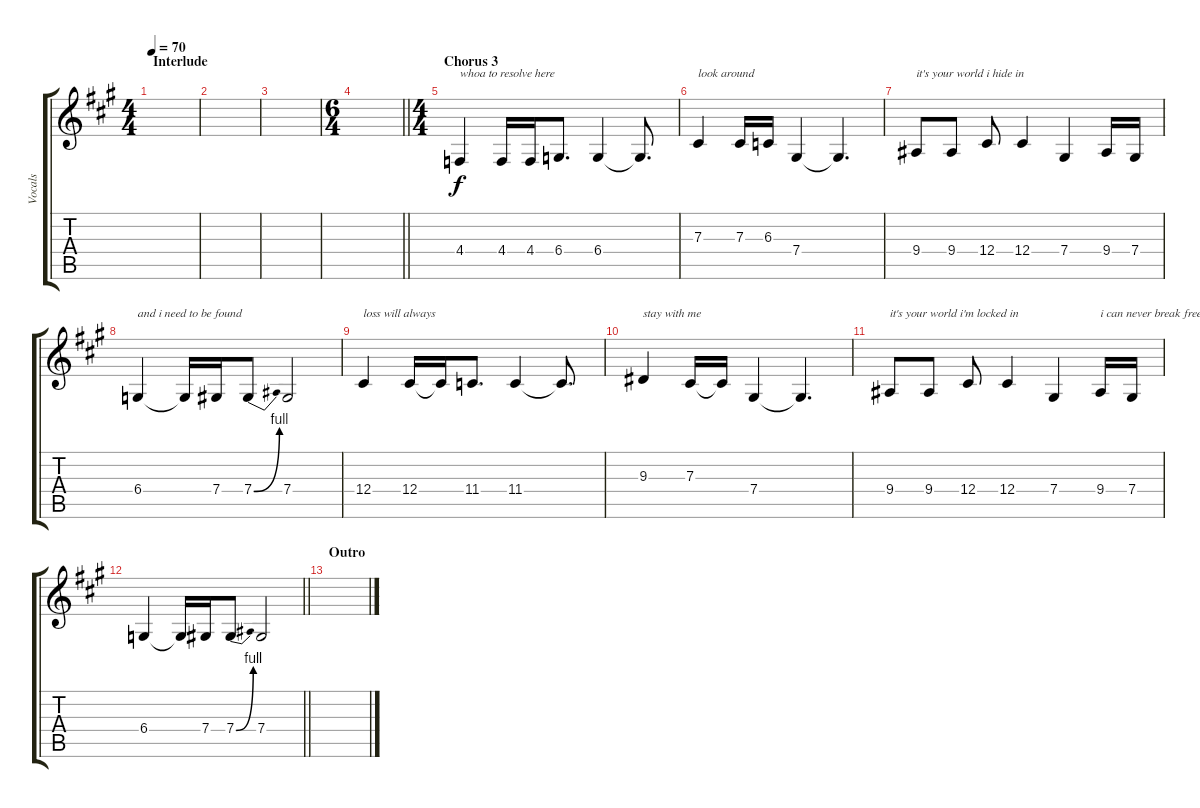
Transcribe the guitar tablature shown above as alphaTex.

\track ("Vocals" "Vocals") {instrument violin}
\staff {score tabs}
\tuning (Eb4 Bb3 Gb3 Db3 Ab2 Eb2) {hide}
\ts (4 4)
\section ("" "Interlude")
\tempo 70
\clef g2
\ks a
|
|
|
\ts (6 4)
\barLineRight lightlight
|
\ts (4 4)
\section ("" "Chorus 3")
4.4.4{txt "whoa to resolve here" volume 13} 4.4.16 4.4.16 6.4.8{d} 6.4.4 6.4{t}.8{d} |
7.3.4{txt "look around"} 7.3.16 6.3.16 7.4.4 7.4{t}.4{d} |
9.4.8{txt "it's your world i hide in"} 9.4.8 12.4.8 12.4.4 7.4.4 9.4.16 7.4.16 |
6.4.4{txt "and i need to be found"} 6.4{t}.16 7.4.16 7.4{be (bend 0 0 60 4)}.8 7.4.2 |
12.4.4{txt "loss will always"} 12.4.16 12.4{t}.16 11.4.8{d} 11.4.4 11.4{t}.8{d} |
9.3.4{txt "stay with me"} 7.3.16 7.3{t}.16 7.4.4 7.4{t}.4{d} |
9.4.8{txt "it's your world i'm locked in"} 9.4.8 12.4.8 12.4.4 7.4.4 9.4.16{txt "i can never break free"} 7.4.16 |
\barLineRight lightlight
6.4.4 6.4{t}.16 7.4.16 7.4{be (bend 0 0 60 4)}.8 7.4.2 |
\section ("" "Outro")
